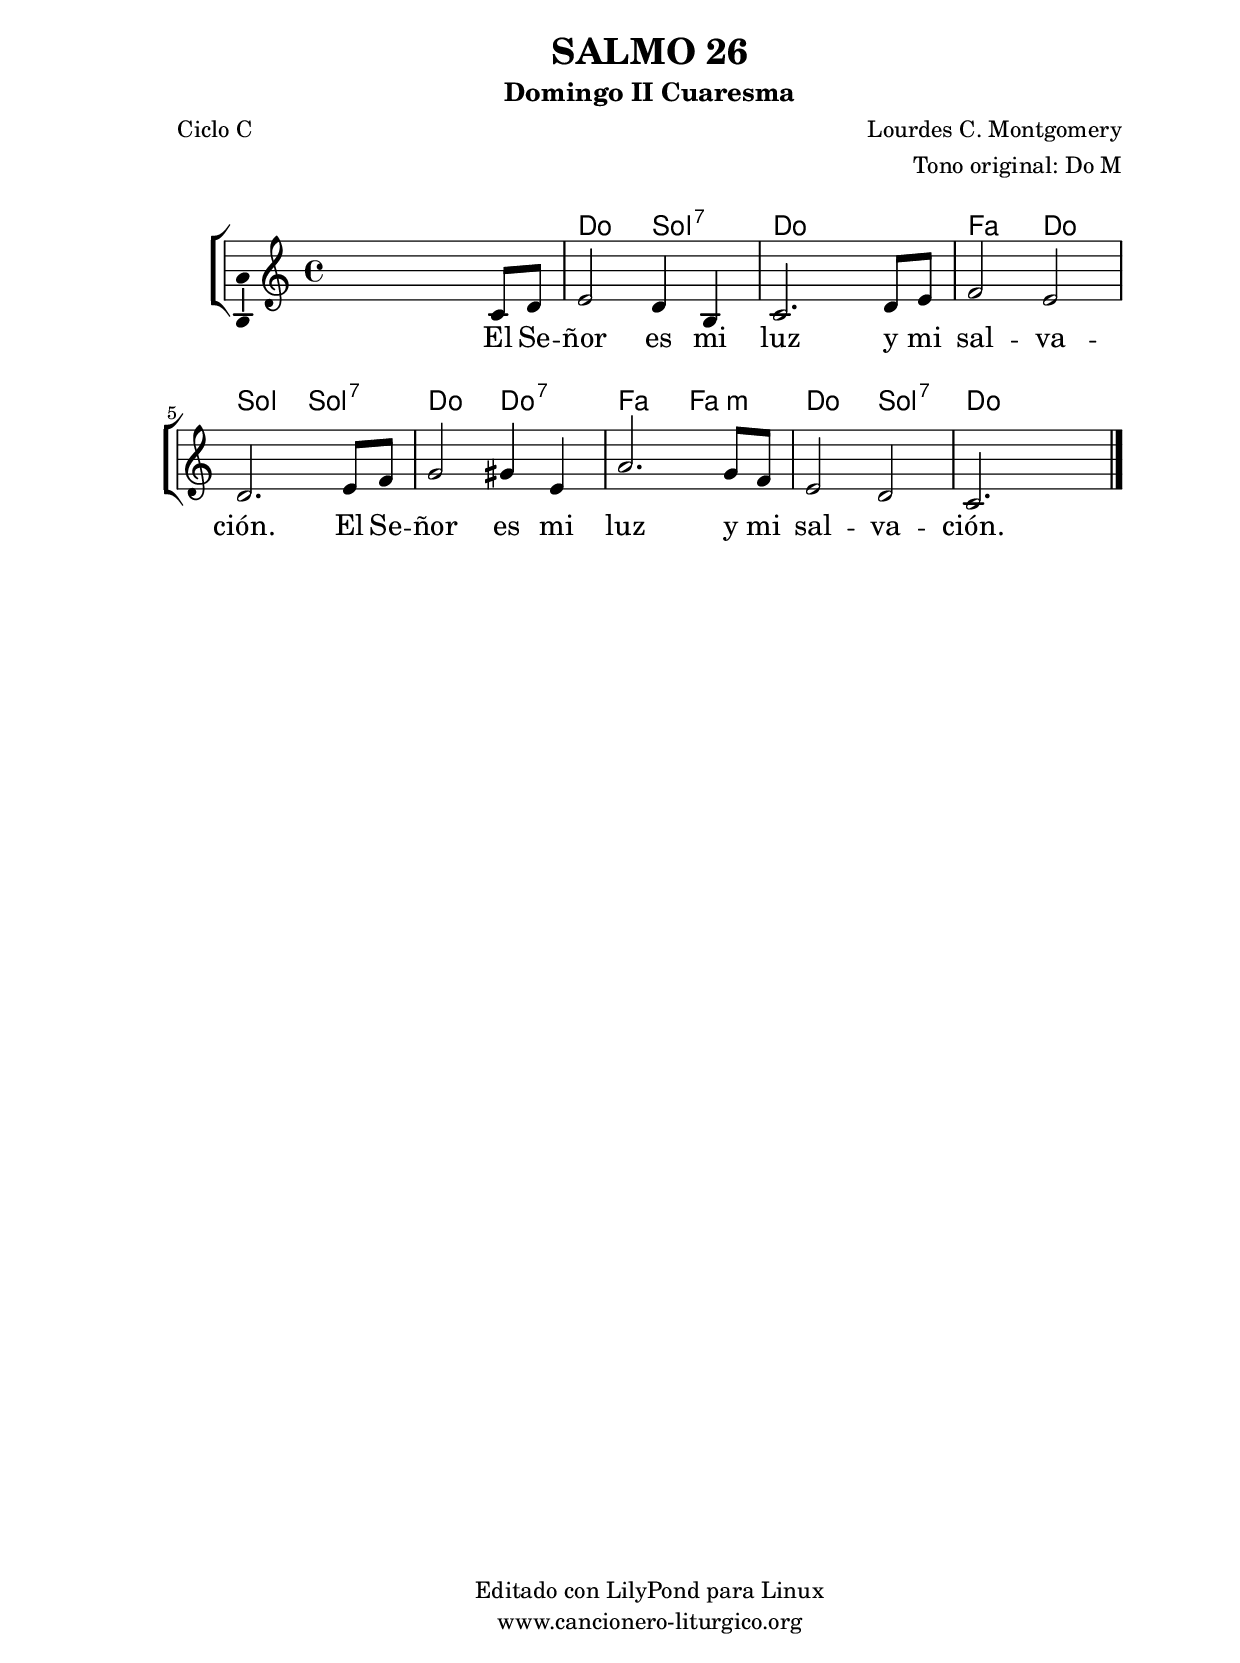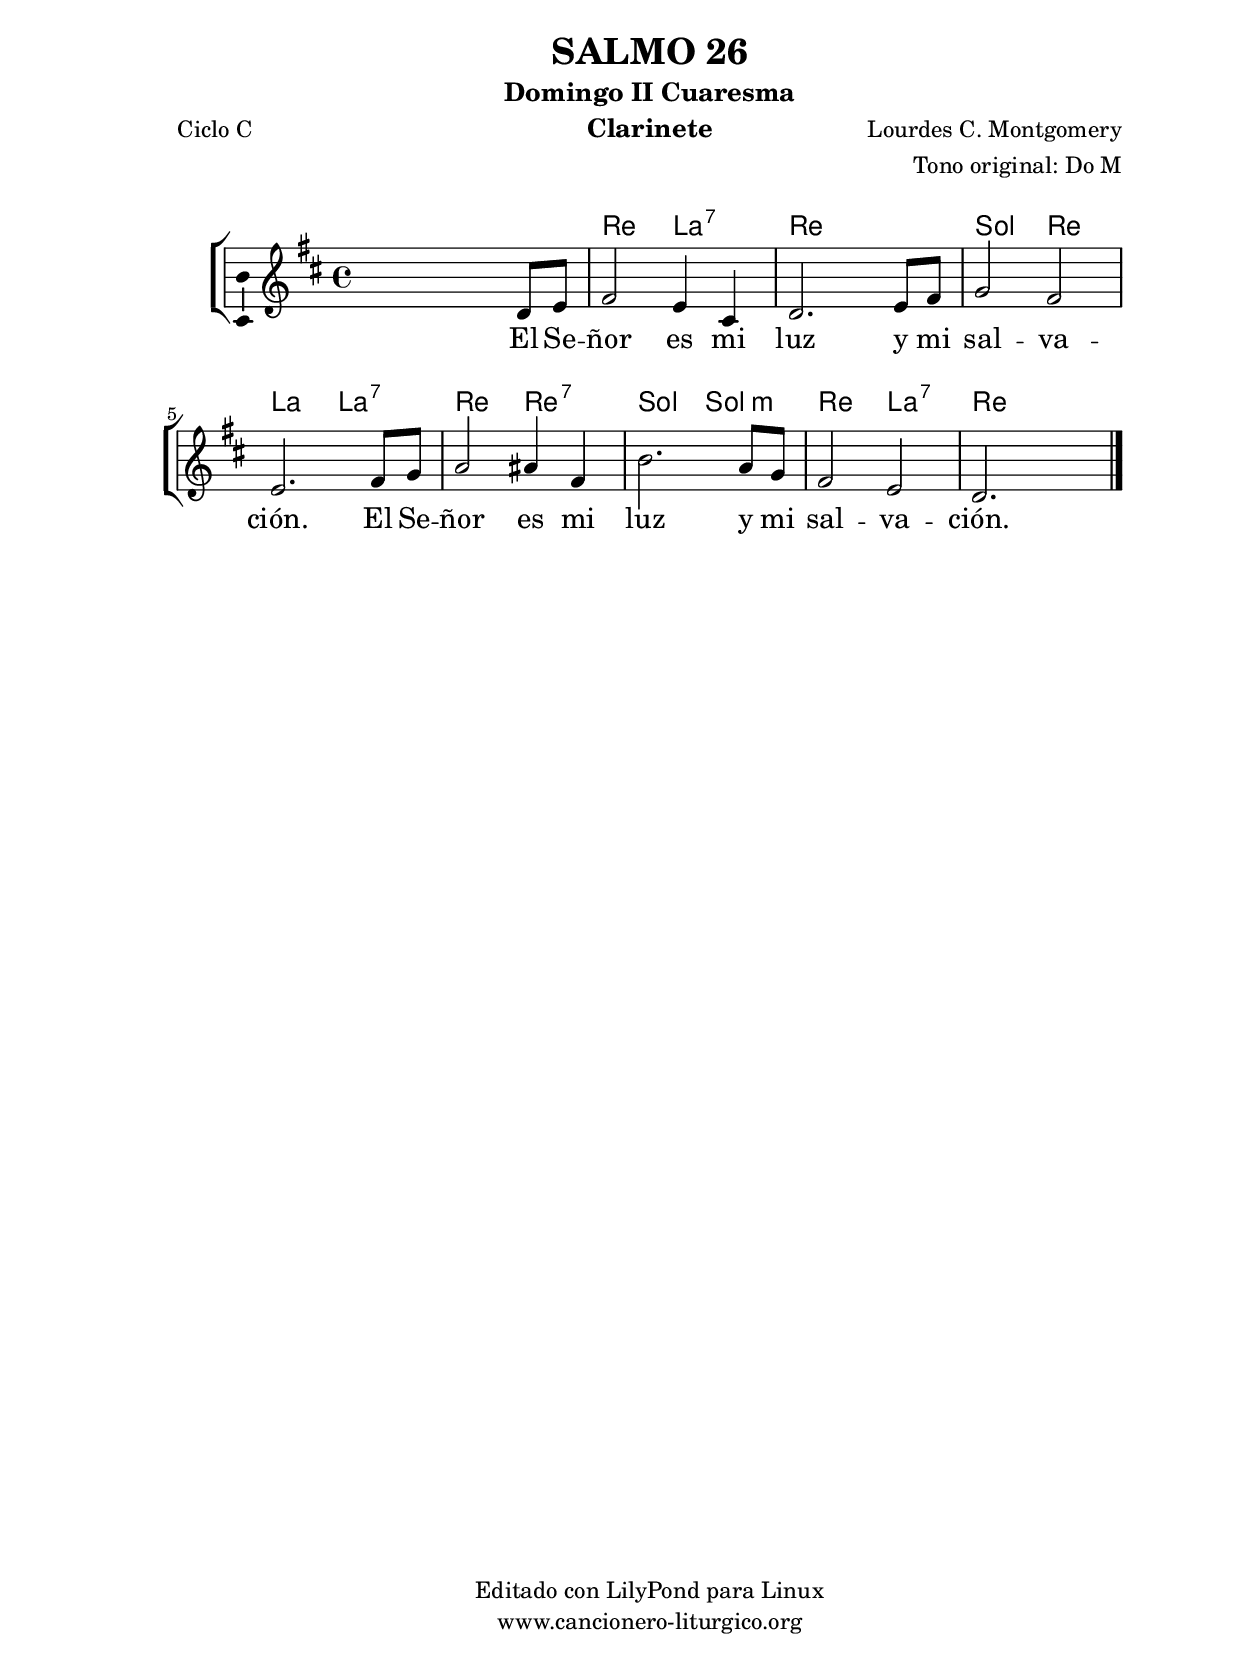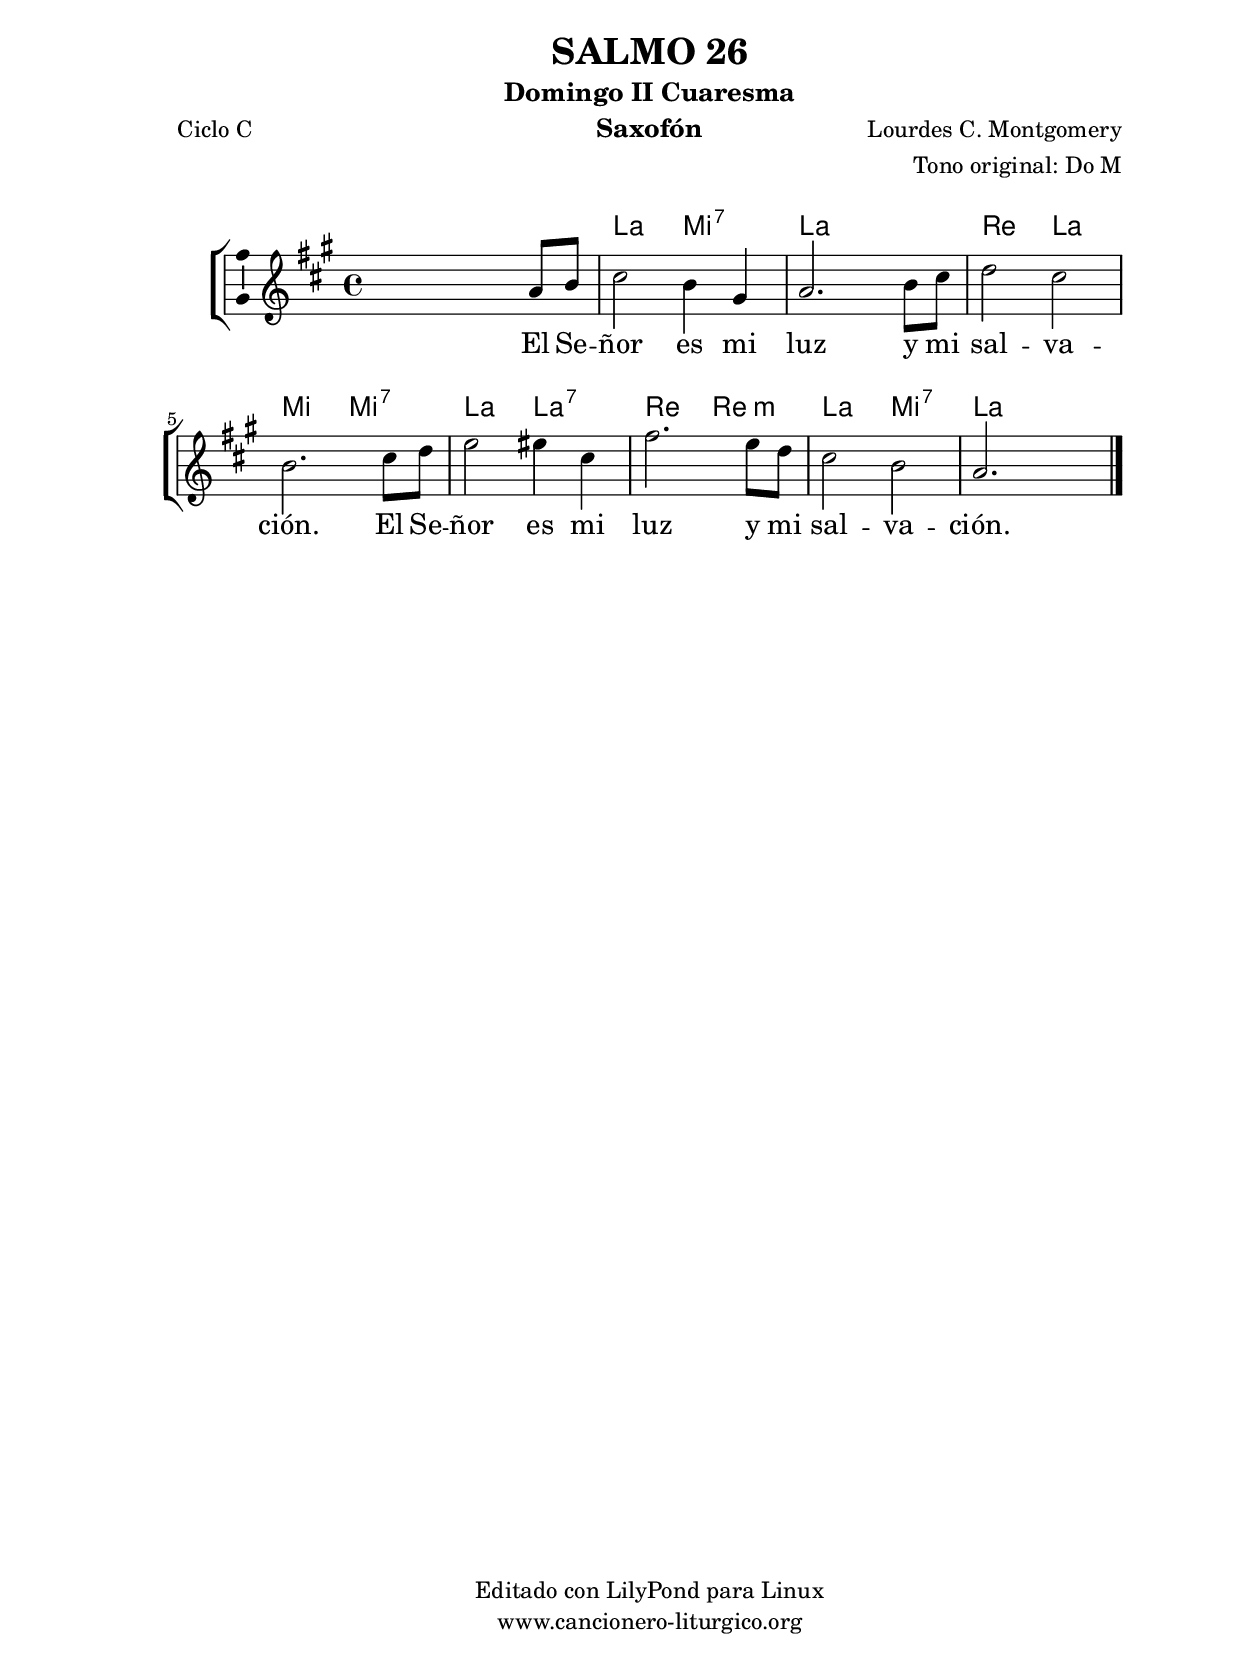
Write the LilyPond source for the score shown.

%
%para convertir .midi en .wav:
%timidity filename.midi -Ow -o finename.wav
%
%
%Para convertir de .wav a .mp3:
%lame -h -m j filename.wav
%
%
%para escuchar el midi:
%timidity nombrefichero.midi
%


%versión de lilypond para la que se ha escrito esta partitura:
\version "2.16.0"

	%Tamaño papel
	#(set-default-paper-size "a4")
	%Tamaño partitura
	#(set-global-staff-size 20)
	%No responde al pulsar sobre una nota
	#(ly:set-option 'point-and-click #f)

%parámetros del encabezamiento:
\header {
	title = "SALMO 26"
	subtitle = "Domingo II Cuaresma"
	composer = "Lourdes C. Montgomery"
	poet = "Ciclo C"
	meter = ""
	arranger = "Tono original: Do M"
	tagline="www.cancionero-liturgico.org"
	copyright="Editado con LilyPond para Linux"
	}

%parámetros asociados al papel:
\paper  {
	oddHeaderMarkup = \markup {\fill-line { \on-the-fly #not-first-page \fromproperty #'header:title \on-the-fly #not-first-page \fromproperty #'header:composer }}
	evenHeaderMarkup = \markup {\fill-line { \fromproperty #'header:composer \fromproperty #'header:title }}
	#(set-paper-size "a4")
	print-page-number = ##f
	first-page-number = 1
	print-first-page-number = ##f
%	head-separation = 3.0 \cm
	top-margin = 2.0 \cm
	bottom-margin = 0.5\cm
%%%	bottom-margin = -1.0\cm
	left-margin = 3.0 \cm
	line-width = 16.0 \cm 
	indent = 8\mm
	interscoreline = 2.\mm
	between-system-space = 15\mm
%	para que las partituras no llenen la hoja:
	ragged-bottom = ##t
%	idem para la última hoja:
	ragged-last-bottom = ##f
%	para que las partituras llenen el ancho del papel:
	ragged-last = ##f
	after-title-space = 2.5 \cm
%page-count=1
%system-count=8

	%Flexible Vertical Spacing
%	markup-markup-spacing =
%	#'((basic-distance . 15) (minimum-distance . 15) (padding . 3))
	markup-system-spacing =
	#'((basic-distance . 15) (minimum-distance . 15) (padding . 3))
	system-system-spacing =
	#'((basic-distance . 15) (minimum-distance . 15) (padding . 3))
	score-system-spacing =
	#'((basic-distance . 15) (minimum-distance . 15) (padding . 5))
%	top-system-spacing = % header
%	#'((basic-distance . 8) (minimum-distance . 0) (padding . 3))
%	top-markup-spacing =
%	#'((basic-distance . 20) (minimum-distance . 20) (padding . 3))
	last-bottom-spacing = % footer
	#'((basic-distance . 5) (minimum-distance . 5) (padding . 3))
%	score-markup-spacing =
%	#'((basic-distance . 16) (minimum-distance . 13) (padding . 3))

	}


%parámetros que afectan a toda la partitura:
global =  {
	%clave de sol (G):
	\clef G
	%armadura:
%	\transpose d f
	\key c \major
	\tempo 4=100
	\set Score.tempoHideNote = ##t
	}


acordes = {
	\italianChords
	\chordmode {
%	\transpose d f
{
s1 c2 g:7 c s f c g g:7 c c:7 f f:m c g:7 c s

	}
	}
}


melodia = 
{
%	\transpose d f
	\relative c'{
	\time 4/4

s2 s4 c8 d
e2 d4 b
c2. d8 e
f2 e
d2. e8 f
g2 gis4 e
a2. g8 f
e2 d
c2. s4

	\bar "|."
	}
	}


texto = \lyricmode {
El Se -- ñor es mi luz y mi sal -- va -- ción.
El Se -- ñor es mi luz y mi sal -- va -- ción.
	}


acordesStaff = \context ChordNames = acordesStaff <<
	\set chordChanges = ##t
	\acordes
	>>


vozStaff = \context Voice = vozStaff
\with {\consists "Ambitus_engraver"}
<<
%	\set Staff.instrumentName = ""
%	\set Staff.shortInstrumentName = ""
%	\set Staff.midiInstrument = #"clarinet"
%	\set Staff.midiInstrument = #"cello"
%	\set Staff.midiInstrument = #"flute"
	\set Staff.midiInstrument = #"electric guitar (jazz)"
%	\set Staff.midiInstrument = #"english horn"
%	\set Staff.midiInstrument = #"violin"
%	\set Staff.midiInstrument = #"glockenspiel"
	\set Staff.midiMinimumVolume = #0.7
	\set Staff.midiMaximumVolume = #0.9
	\global
	\melodia
	>>


textoStaff = \context Lyrics = textoStaff <<
	\lyricsto vozStaff \texto
	>>

\book {
	\score {
		\context ChoirStaff {
			\override StaffGroup.SystemStartBracket #'collapse-height = #1
			\override Score.SystemStartBar #'collapse-height = #1
			<<
			\acordesStaff
			\vozStaff
			\textoStaff
			>>
			}
		\layout {
	    		\context {
				\Lyrics
				\override LyricText #'font-size = #2
				}
	   		 \context {
				\Score
				%fontSize = #3
				\override StaffSymbol #'staff-space = #(magstep +3)
				%\override Beam #'thickness = #0.55
				%\override SpacingSpanner #'spacing-increment = #1.0
				%\override Slur #'height-limit = #1.5
				}
			}
		}
	\score {
		\unfoldRepeats
		\context ChoirStaff {
			<<
			\acordesStaff
			\vozStaff
			>>
			}
		\midi {
	  		\context {
	  			\Score
				tempoWholesPerMinute = #(ly:make-moment 70 4)
				}
			}
		}
	}

%Partitura para clarinete
#(define output-suffix "C")
\book {
	\header{
		instrument = "Clarinete"
		}
	\score {
		\context ChoirStaff {
			\override StaffGroup.SystemStartBracket #'collapse-height = #1
			\override Score.SystemStartBar #'collapse-height = #1
\transpose c d
			<<
			\acordesStaff
			\vozStaff
			\textoStaff
			>>
			}
		\layout {
	    		\context {
				\Lyrics
				\override LyricText #'font-size = #2
				}
	   		 \context {
				\Score
				\override StaffSymbol #'staff-space = #(magstep +3)
				}
			}
		}
	}

%Partitura para saxofón
#(define output-suffix "S")
\book {
	\header{
		instrument = "Saxofón"
		}
	\score {
		\context ChoirStaff {
			\override StaffGroup.SystemStartBracket #'collapse-height = #1
			\override Score.SystemStartBar #'collapse-height = #1
\transpose c a
			<<
			\acordesStaff
			\vozStaff
			\textoStaff
			>>
			}
		\layout {
	    		\context {
				\Lyrics
				\override LyricText #'font-size = #2
				}
	   		 \context {
				\Score
				\override StaffSymbol #'staff-space = #(magstep +3)
				}
			}
		}
	}

